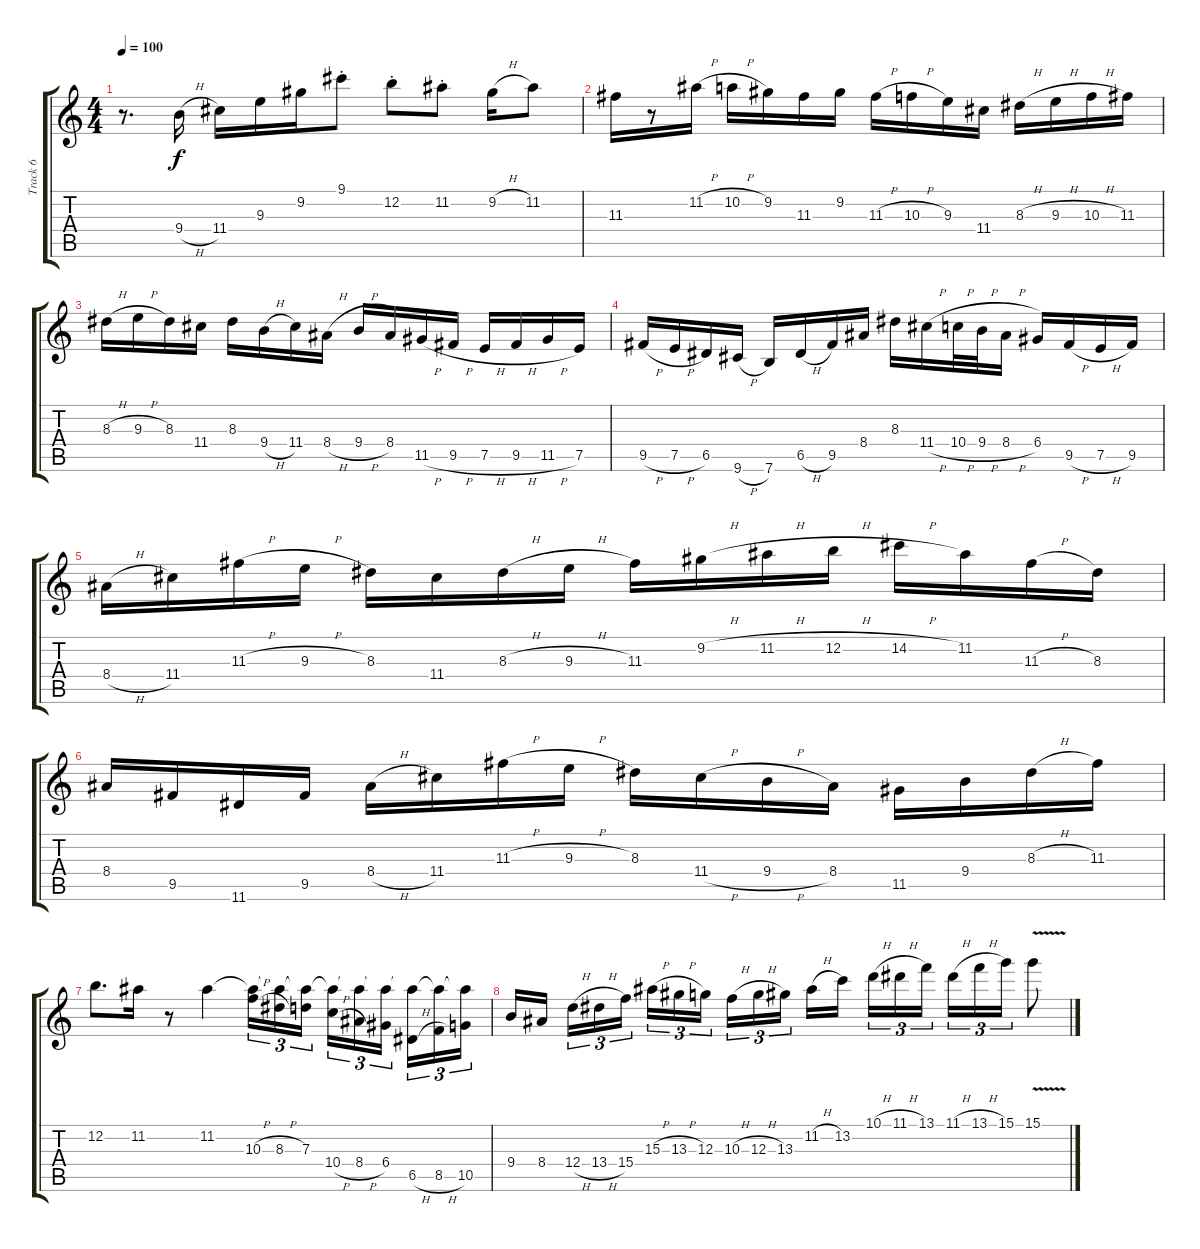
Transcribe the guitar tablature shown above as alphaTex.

\track ("Track 6" "Track 6") {instrument distortionguitar}
\staff {score tabs}
\tuning (E4 B3 G3 D3 A2 E2) {hide}
\ts (4 4)
\tempo 100
\clef g2
\ks c
r.8{d dy f} 9.4{h}.16 11.4.16 9.3.16 9.2.16 9.1{st}.8 12.2{st}.8 11.2{st}.8 9.2{h}.16 11.2.8 |
11.3.16 r.8 11.2{h}.16 10.2{h}.16 9.2.16 11.3.16 9.2.16 11.3{h}.16 10.3{h}.16 9.3.16 11.4.16 8.3{h}.16 9.3{h}.16 10.3{h}.16 11.3.16 |
8.3{h}.16 9.3{h}.16 8.3.16 11.4.16 8.3.16 9.4{h}.16 11.4.16 8.4{h}.16 9.4{h}.16 8.4.16 11.5{h}.16 9.5{h}.16 7.5{h}.16 9.5{h}.16 11.5{h}.16 7.5.16 |
9.5{h}.16 7.5{h}.16 6.5.16 9.6{h}.16 7.6.16 6.5{h}.16 9.5.16 8.4.16 8.3.16 11.4{h}.16 10.4{h}.32 9.4{h}.32 8.4{h}.16 6.4.16 9.5{h}.16 7.5{h}.16 9.5.16 |
8.4{h}.16 11.4.16 11.3{h}.16 9.3{h}.16 8.3.16 11.4.16 8.3{h}.16 9.3{h}.16 11.3.16 9.2{h}.16 11.2{h}.16 12.2{h}.16 14.2{h}.16 11.2.16 11.3{h}.16 8.3.16 |
8.4.16 9.5.16 11.6.16 9.5.16 8.4{h}.16 11.4.16 11.3{h}.16 9.3{h}.16 8.3.16 11.4{h}.16 9.4{h}.16 8.4.16 11.5.16 9.4.16 8.3{h}.16 11.3.16 |
12.2.8{d} 11.2.16 r.8 11.2.4 (11.2{t} 10.3{h}).16{tu (3 2)} (11.2{t} 8.3{h}).16{tu (3 2)} (11.2{t} 7.3).16{tu (3 2)} (11.2{t} 10.4{h}).16{tu (3 2)} (11.2{t} 8.4{h}).16{tu (3 2)} (11.2{t} 6.4).16{tu (3 2) beam splitsecondary} (11.2{t} 6.5{h}).16{tu (3 2)} (11.2{t} 8.5{h}).16{tu (3 2)} (11.2{t} 10.5).16{tu (3 2)} |
9.4.16 8.4.16{beam splitsecondary} 12.4{h}.16{tu (3 2)} 13.4{h}.16{tu (3 2)} 15.4.16{tu (3 2)} 15.3{h}.16{tu (3 2)} 13.3{h}.16{tu (3 2)} 12.3.16{tu (3 2) beam splitsecondary} 10.3{h}.16{tu (3 2)} 12.3{h}.16{tu (3 2)} 13.3.16{tu (3 2)} 11.2{h}.16 13.2.16{beam splitsecondary} 10.1{h}.16{tu (3 2)} 11.1{h}.16{tu (3 2)} 13.1.16{tu (3 2)} 11.1{h}.16{tu (3 2)} 13.1{h}.16{tu (3 2)} 15.1.16{tu (3 2)} 15.1{v}.8
